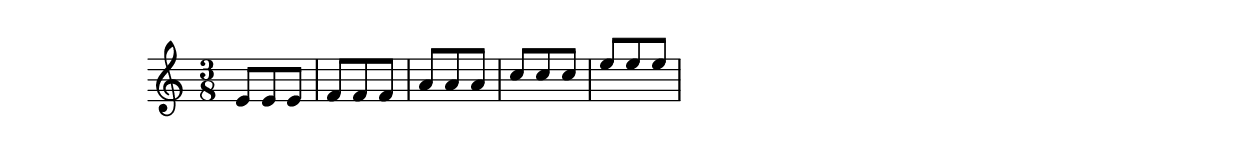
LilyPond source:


\version "2.3.17"
\header {

texidoc = "Upstem notes before a barline are printed with some extra
space. This is an optical correction similar to juxtaposed stems.
"

}

sd = \override Stem  #'direction = #-1
su = \override Stem  #'direction = #1
\score { \relative e'
{

%\override Staff.StaffSpacing  #'stem-spacing-correction = #0.5
%\override Staff.NoteSpacing  #'stem-spacing-correction = #0.5

\time 3/8
\su
e8 e e
f f f
a a a
c c c
e e e
}
\paper { raggedright = ##t}
}

